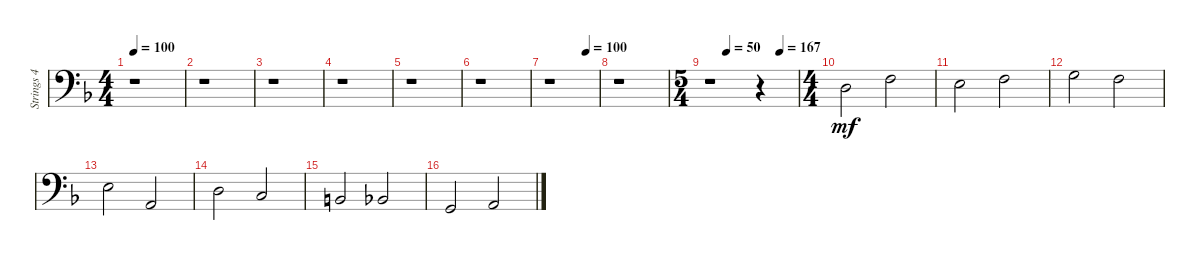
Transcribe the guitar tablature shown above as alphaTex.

\track ("Strings 4" "Strings 4") {instrument voiceoohs}
\staff {score}
\tuning (E4 B3 G3 D3 A2 E2 B1) {hide}
\ts (4 4)
\tempo 100
\clef f4
\ks dminor
r.1{dy mf instrument voiceoohs} |
r.1 |
r.1 |
r.1 |
r.1 |
r.1 |
\tempo (100 0.75)
r.1 |
r.1 |
\ts (5 4)
\tempo (50 0.2)
\tempo (167 0.8)
r.1 r.4 |
\ts (4 4)
0.4.2 3.4.2 |
2.4.2 3.4.2 |
0.3.2 3.4.2 |
2.4.2 0.5.2 |
0.4.2 3.5.2 |
2.5.2 1.5.2 |
3.6.2 0.5.2
